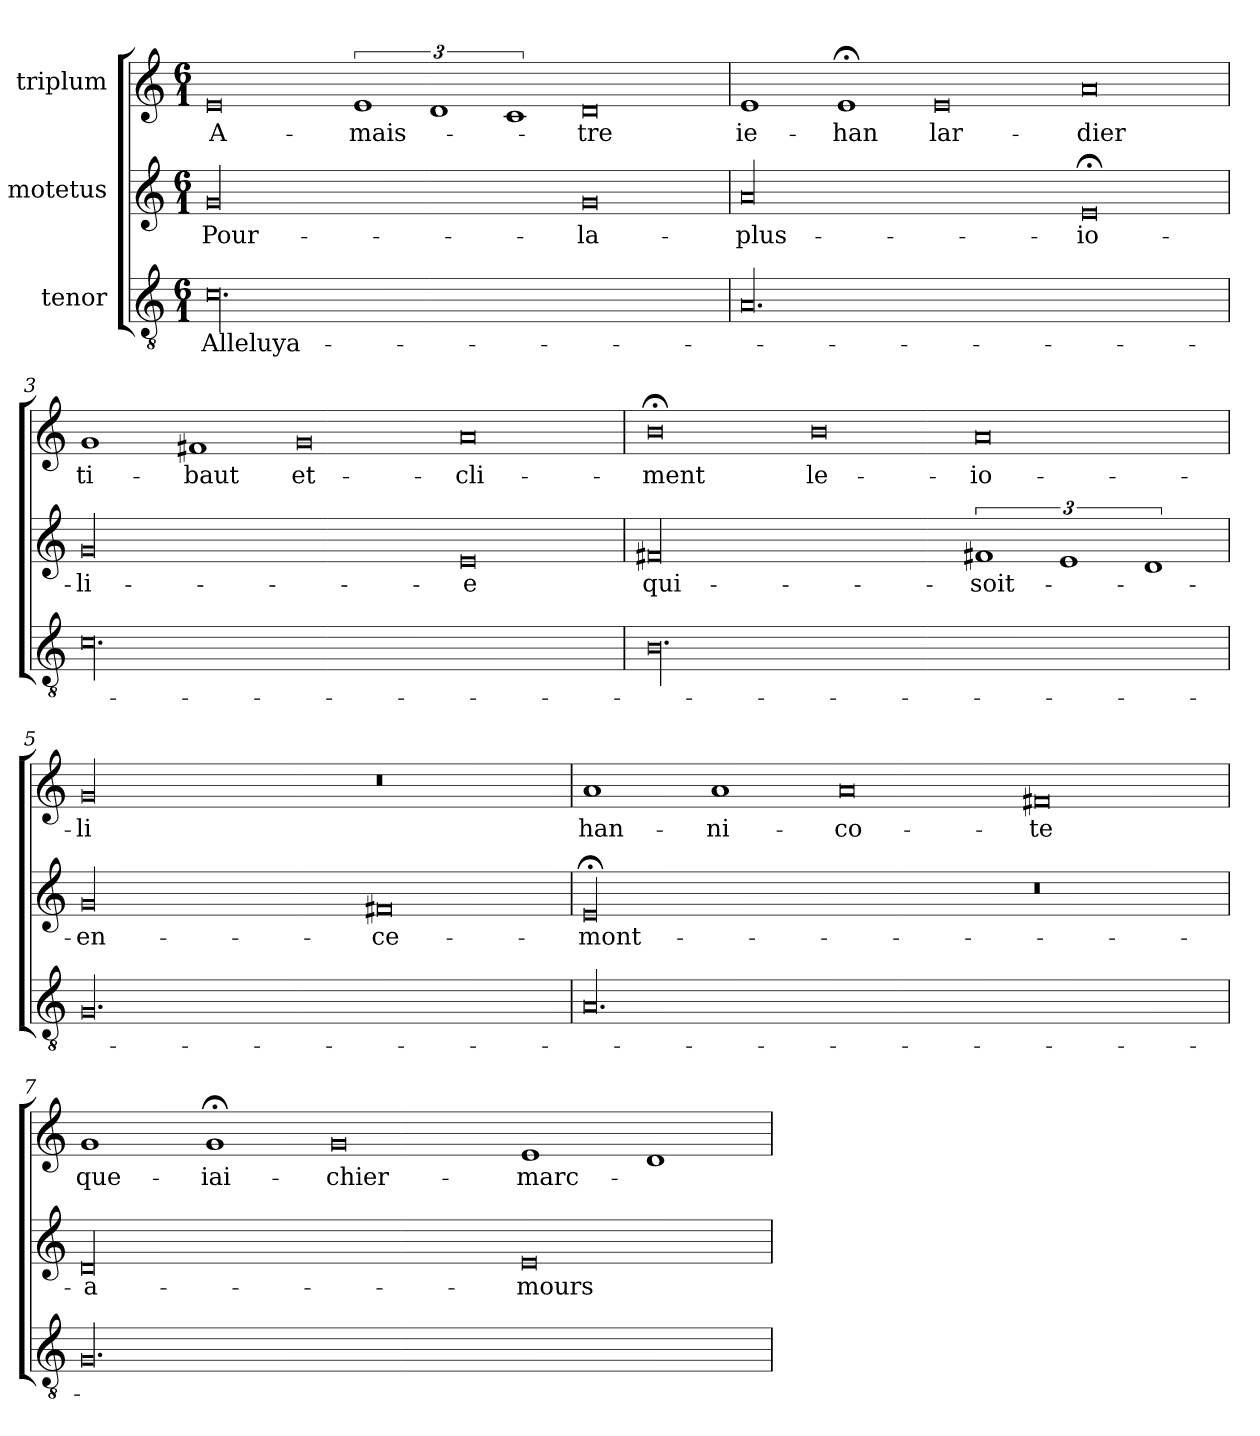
**kern	**text	**kern	**text	**kern	**text
*part3	*part3	*part2	*part2	*part1	*part1
*staff3	*staff3	*staff2	*staff2	*staff1	*staff1
*I"tenor	*	*I"motetus	*	*I"triplum	*
*clefGv2	*	*clefG2	*	*clefG2	*
*k[]	*	*k[]	*	*k[]	*
*C:	*	*C:	*	*C:	*
*M6/1	*	*M6/1	*	*M6/1	*
=1	=1	=1	=1	=1	=1
00.c\	Alleluya-	00g/	Pour-	0e/	A-
.	.	.	.	3%2e/	mais-
.	.	.	.	3%2d/	.
.	.	.	.	3%2c/	.
.	.	0g/	la-	0d/	-tre
=2	=2	=2	=2	=2	=2
00.A/	.	00a/	plus-	1e/	ie-
.	.	.	.	1e;</	-han
.	.	.	.	0e/	lar-
.	.	0e;</	io-	0a/	-dier
=3	=3	=3	=3	=3	=3
00.c\	.	00g/	-li-	1g/	ti-
.	.	.	.	1f#X/	-baut
.	.	.	.	0g/	et-
.	.	0e/	-e	0a/	cli-
=4	=4	=4	=4	=4	=4
00.B\	.	00f#X/	qui-	0b;<\	-ment
.	.	.	.	0b\	le-
.	.	3%2f#X/	soit-	0a/	io-
.	.	3%2e/	.	.	.
.	.	3%2d/	.	.	.
=5	=5	=5	=5	=5	=5
00.G/	.	00g/	en-	00g/	-li
.	.	0f#X/	ce-	0r	.
=6	=6	=6	=6	=6	=6
00.A/	.	00e;</	mont-	1a/	han-
.	.	.	.	1a/	-ni-
.	.	.	.	0a/	-co-
.	.	0r	.	0f#X/	-te
=7	=7	=7	=7	=7	=7
00.G/	.	00d/	a-	1g/	que-
.	.	.	.	1g;</	iai-
.	.	.	.	0g/	chier-
.	.	0e/	-mours	1e/	marc-
.	.	.	.	1d/	.
=	=	=	=	=	=
*-	*-	*-	*-	*-	*-
